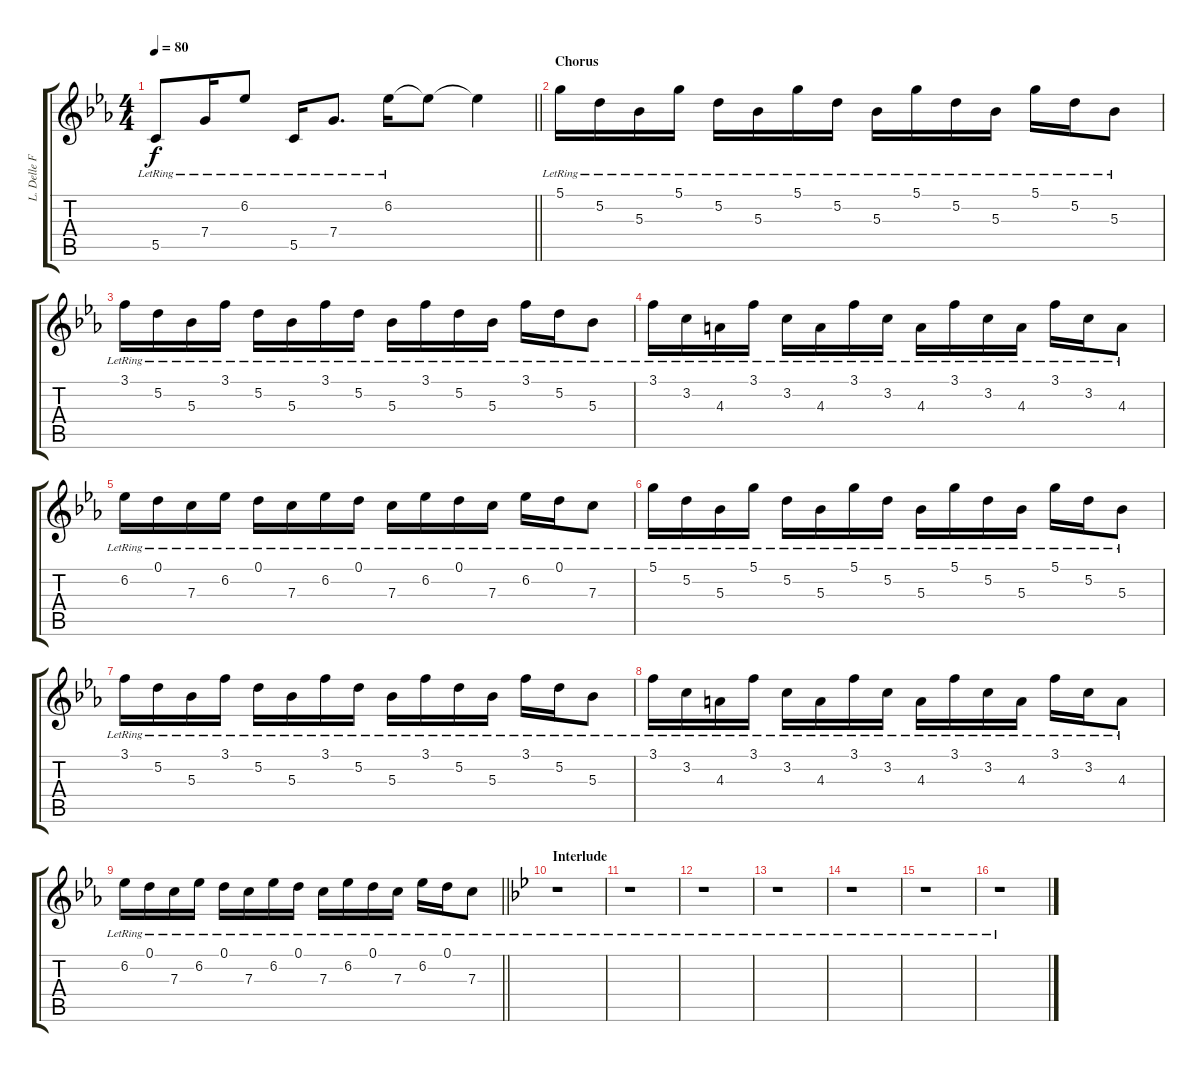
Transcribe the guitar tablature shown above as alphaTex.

\track ("L. Delle Fave (Clean Guitar L)" "L. Delle F") {instrument electricguitarclean}
\staff {score tabs}
\tuning (D4 A3 F3 C3 G2 D2) {hide}
\ts (4 4)
\tempo 80
\clef g2
\barLineRight lightlight
\ks eb
5.5{lr}.8{dy f} 7.4{lr}.16 6.2{lr}.8 5.5{lr}.16 7.4{lr}.8{d} 6.2{lr}.16 6.2{t}.8 6.2{t}.4 |
\section ("" "Chorus")
5.1{lr}.16 5.2{lr}.16 5.3{lr}.16 5.1{lr}.16 5.2{lr}.16 5.3{lr}.16 5.1{lr}.16 5.2{lr}.16 5.3{lr}.16 5.1{lr}.16 5.2{lr}.16 5.3{lr}.16 5.1{lr}.16 5.2{lr}.16 5.3{lr}.8 |
3.1{lr}.16 5.2{lr}.16 5.3{lr}.16 3.1{lr}.16 5.2{lr}.16 5.3{lr}.16 3.1{lr}.16 5.2{lr}.16 5.3{lr}.16 3.1{lr}.16 5.2{lr}.16 5.3{lr}.16 3.1{lr}.16 5.2{lr}.16 5.3{lr}.8 |
3.1{lr}.16 3.2{lr}.16 4.3{lr}.16 3.1{lr}.16 3.2{lr}.16 4.3{lr}.16 3.1{lr}.16 3.2{lr}.16 4.3{lr}.16 3.1{lr}.16 3.2{lr}.16 4.3{lr}.16 3.1{lr}.16 3.2{lr}.16 4.3{lr}.8 |
6.2{lr}.16 0.1{lr}.16 7.3{lr}.16 6.2{lr}.16 0.1{lr}.16 7.3{lr}.16 6.2{lr}.16 0.1{lr}.16 7.3{lr}.16 6.2{lr}.16 0.1{lr}.16 7.3{lr}.16 6.2{lr}.16 0.1{lr}.16 7.3{lr}.8 |
5.1{lr}.16 5.2{lr}.16 5.3{lr}.16 5.1{lr}.16 5.2{lr}.16 5.3{lr}.16 5.1{lr}.16 5.2{lr}.16 5.3{lr}.16 5.1{lr}.16 5.2{lr}.16 5.3{lr}.16 5.1{lr}.16 5.2{lr}.16 5.3{lr}.8 |
3.1{lr}.16 5.2{lr}.16 5.3{lr}.16 3.1{lr}.16 5.2{lr}.16 5.3{lr}.16 3.1{lr}.16 5.2{lr}.16 5.3{lr}.16 3.1{lr}.16 5.2{lr}.16 5.3{lr}.16 3.1{lr}.16 5.2{lr}.16 5.3{lr}.8 |
3.1{lr}.16 3.2{lr}.16 4.3{lr}.16 3.1{lr}.16 3.2{lr}.16 4.3{lr}.16 3.1{lr}.16 3.2{lr}.16 4.3{lr}.16 3.1{lr}.16 3.2{lr}.16 4.3{lr}.16 3.1{lr}.16 3.2{lr}.16 4.3{lr}.8 |
\barLineRight lightlight
6.2{lr}.16 0.1{lr}.16 7.3{lr}.16 6.2{lr}.16 0.1{lr}.16 7.3{lr}.16 6.2{lr}.16 0.1{lr}.16 7.3{lr}.16 6.2{lr}.16 0.1{lr}.16 7.3{lr}.16 6.2{lr}.16 0.1{lr}.16 7.3{lr}.8 |
\section ("" "Interlude")
\ks gminor
r.1 |
r.1 |
r.1 |
r.1 |
r.1 |
r.1 |
r.1
